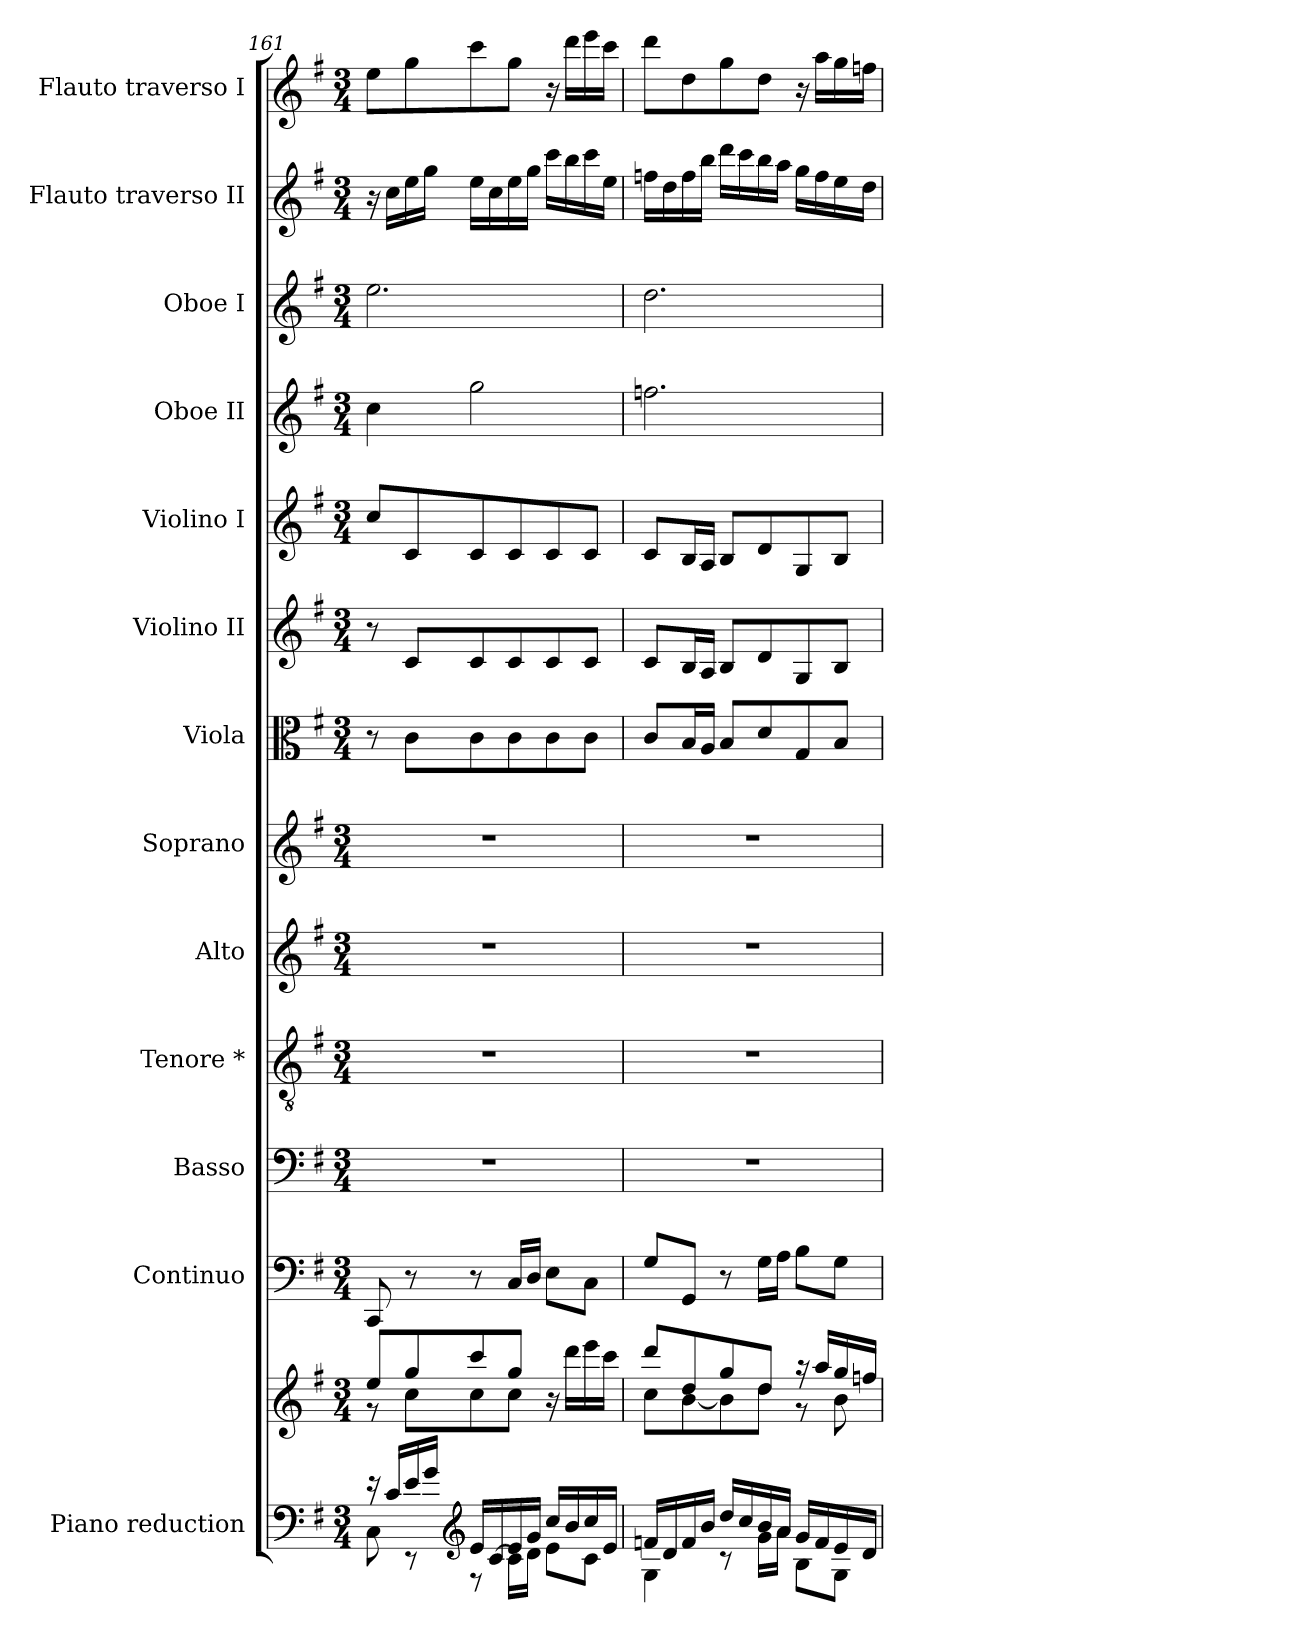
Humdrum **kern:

**kern	**kern	**kern	**kern	**kern	**kern	**kern	**kern	**kern	**kern	**kern	**kern	**kern	**kern
*part13	*part13	*part12	*part11	*part10	*part9	*part8	*part7	*part6	*part5	*part4	*part3	*part2	*part1
*staff14	*staff13	*staff12	*staff11	*staff10	*staff9	*staff8	*staff7	*staff6	*staff5	*staff4	*staff3	*staff2	*staff1
*I"Piano reduction	*	*I"Continuo	*I"Basso	*I"Tenore *	*I"Alto	*I"Soprano	*I"Viola	*I"Violino II	*I"Violino I	*I"Oboe II	*I"Oboe I	*I"Flauto traverso II	*I"Flauto traverso I
*I'Pno	*	*	*	*	*	*	*I'Vla	*I'Vln	*I'Vln	*I'Ob	*I'Ob	*	*
!!LO:PB:g=z
*clefF4	*clefG2	*clefF4	*clefF4	*clefGv2	*clefG2	*clefG2	*clefC3	*clefG2	*clefG2	*clefG2	*clefG2	*clefG2	*clefG2
*k[f#]	*k[f#]	*k[f#]	*k[f#]	*k[f#]	*k[f#]	*k[f#]	*k[f#]	*k[f#]	*k[f#]	*k[f#]	*k[f#]	*k[f#]	*k[f#]
*M3/4	*M3/4	*M3/4	*M3/4	*M3/4	*M3/4	*M3/4	*M3/4	*M3/4	*M3/4	*M3/4	*M3/4	*M3/4	*M3/4
=161	=161	=161	=161	=161	=161	=161	=161	=161	=161	=161	=161	=161	=161
*^	*^	*	*	*	*	*	*	*	*	*	*	*	*
16r	8C\	8ee/L	8r	8CC/	2.r	2.r	2.r	2.r	8r	8r	8cc/L	4cc\	2.ee\	16r	8ee\L
16c/LL	.	.	.	.	.	.	.	.	.	.	.	.	.	16cc\LL	.
16e/	8r	8gg/	8cc\L	8r	.	.	.	.	8c\L	8c/L	8c/	.	.	16ee\	8gg\
16g/JJ	.	.	.	.	.	.	.	.	.	.	.	.	.	16gg\JJ	.
*clefG2	*	*	*	*	*	*	*	*	*	*	*	*	*	*	*
16e/LL	8r	8ccc/	8cc\	8r	.	.	.	.	8c\	8c/	8c/	2gg\	.	16ee\LL	8ccc\
[<16c/	.	.	.	.	.	.	.	.	.	.	.	.	.	16cc\	.
16e/	16c\LL]	8gg/J	8cc\J	16C/LL	.	.	.	.	8c\	8c/	8c/	.	.	16ee\	8gg\J
16g/JJ	16d\JJ	.	.	16D/JJ	.	.	.	.	.	.	.	.	.	16gg\JJ	.
16cc/LL	8e\L	16r	16ryy	8E\L	.	.	.	.	8c\	8c/	8c/	.	.	16ccc\LL	16r
16b/	.	16ddd\LL	16ryy	.	.	.	.	.	.	.	.	.	.	16bb\	16ddd\LL
16cc/	8c\J	16eee\	8ryy	8C\J	.	.	.	.	8c\J	8c/J	8c/J	.	.	16ccc\	16eee\
16e/JJ	.	16ccc\JJ	.	.	.	.	.	.	.	.	.	.	.	16ee\JJ	16ccc\JJ
=162	=162	=162	=162	=162	=162	=162	=162	=162	=162	=162	=162	=162	=162	=162	=162
16fn/LL	4G\	8ddd/L	8cc\L	8G/L	2.r	2.r	2.r	2.r	8c/L	8c/L	8c/L	2.ffn\	2.dd\	16ffn\LL	8ddd\L
16d/	.	.	.	.	.	.	.	.	.	.	.	.	.	16dd\	.
16f/	.	8dd/	[8b\	8GG/J	.	.	.	.	16B/L	16B/L	16B/L	.	.	16ff\	8dd\
16b/JJ	.	.	.	.	.	.	.	.	16A/JJ	16A/JJ	16A/JJ	.	.	16bb\JJ	.
16dd/LL	8r	8gg/	8b\]	8r	.	.	.	.	8B/L	8B/L	8B/L	.	.	16ddd\LL	8gg\
16cc/	.	.	.	.	.	.	.	.	.	.	.	.	.	16ccc\	.
16b/	16g\LL	8dd/J	8dd\J	16G\LL	.	.	.	.	8d/	8d/	8d/	.	.	16bb\	8dd\J
16a/JJ	16a\JJ	.	.	16A\JJ	.	.	.	.	.	.	.	.	.	16aa\JJ	.
16g/LL	8B\L	16r	8r	8B\L	.	.	.	.	8G/	8G/	8G/	.	.	16gg\LL	16r
16f/	.	16aa/LL	.	.	.	.	.	.	.	.	.	.	.	16ff\	16aa\LL
16e/	8G\J	16gg/	8b\	8G\J	.	.	.	.	8B/J	8B/J	8B/J	.	.	16ee\	16gg\
16d/JJ	.	16ffn/JJ	.	.	.	.	.	.	.	.	.	.	.	16dd\JJ	16ffn\JJ
*v	*v	*	*	*	*	*	*	*	*	*	*	*	*	*	*
*	*v	*v	*	*	*	*	*	*	*	*	*	*	*	*
=	=	=	=	=	=	=	=	=	=	=	=	=	=
*-	*-	*-	*-	*-	*-	*-	*-	*-	*-	*-	*-	*-	*-
